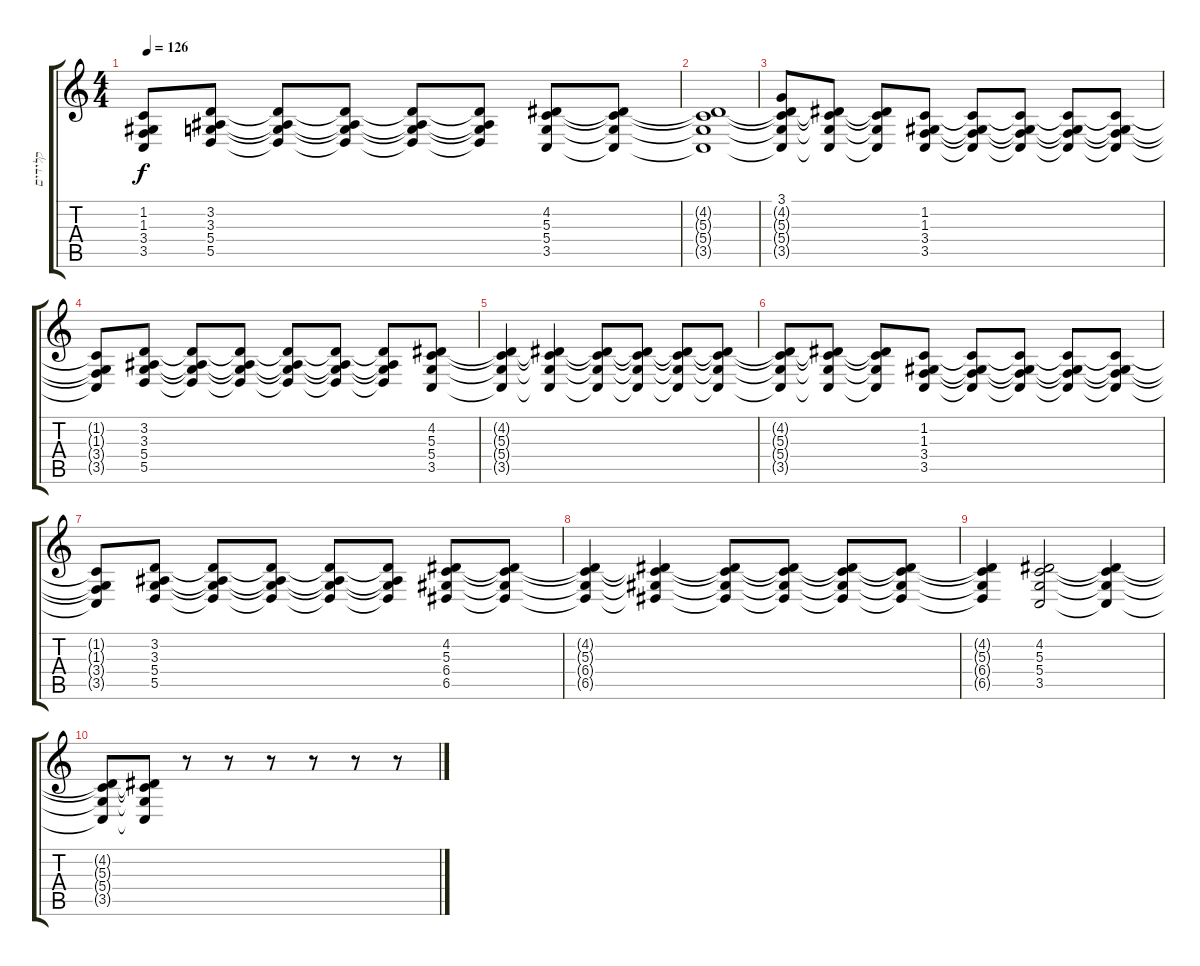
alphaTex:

\track ("קלידים" "קלידים") {instrument synthstrings1}
\staff {score tabs}
\tuning (E4 B3 G3 D3 A2 E2) {hide}
\ts (4 4)
\tempo 126
\clef g2
\ks c
(1.2{t} 1.3{t} 3.4{t} 3.5{t}).8{dy f} (3.2 3.3 5.4 5.5).8 (3.2{t} 3.3{t} 5.4{t} 5.5{t}).8 (3.2{t} 3.3{t} 5.4{t} 5.5{t}).8 (3.2{t} 3.3{t} 5.4{t} 5.5{t}).8 (3.2{t} 3.3{t} 5.4{t} 5.5{t}).8 (4.2 5.3 5.4 3.5).8 (4.2{t} 5.3{t} 5.4{t} 3.5{t}).8 |
(4.2{t} 5.3{t} 5.4{t} 3.5{t}).1 |
(3.1 4.2{t} 5.3{t} 5.4{t} 3.5{t}).8 (4.2{t} 5.3{t} 5.4{t} 3.5{t}).8 (4.2{t} 5.3{t} 5.4{t} 3.5{t}).8 (1.2 1.3 3.4 3.5).8 (1.2{t} 1.3{t} 3.4{t} 3.5{t}).8 (1.2{t} 1.3{t} 3.4{t} 3.5{t}).8 (1.2{t} 1.3{t} 3.4{t} 3.5{t}).8 (1.2{t} 1.3{t} 3.4{t} 3.5{t}).8 |
(1.2{t} 1.3{t} 3.4{t} 3.5{t}).8 (3.2 3.3 5.4 5.5).8 (3.2{t} 3.3{t} 5.4{t} 5.5{t}).8 (3.2{t} 3.3{t} 5.4{t} 5.5{t}).8 (3.2{t} 3.3{t} 5.4{t} 5.5{t}).8 (3.2{t} 3.3{t} 5.4{t} 5.5{t}).8 (3.2{t} 3.3{t} 5.4{t} 5.5{t}).8 (4.2 5.3 5.4 3.5).8 |
(4.2{t} 5.3{t} 5.4{t} 3.5{t}).4 (4.2{t} 5.3{t} 5.4{t} 3.5{t}).4 (4.2{t} 5.3{t} 5.4{t} 3.5{t}).8 (4.2{t} 5.3{t} 5.4{t} 3.5{t}).8 (4.2{t} 5.3{t} 5.4{t} 3.5{t}).8 (4.2{t} 5.3{t} 5.4{t} 3.5{t}).8 |
(4.2{t} 5.3{t} 5.4{t} 3.5{t}).8 (4.2{t} 5.3{t} 5.4{t} 3.5{t}).8 (4.2{t} 5.3{t} 5.4{t} 3.5{t}).8 (1.2 1.3 3.4 3.5).8 (1.2{t} 1.3{t} 3.4{t} 3.5{t}).8 (1.2{t} 1.3{t} 3.4{t} 3.5{t}).8 (1.2{t} 1.3{t} 3.4{t} 3.5{t}).8 (1.2{t} 1.3{t} 3.4{t} 3.5{t}).8 |
(1.2{t} 1.3{t} 3.4{t} 3.5{t}).8 (3.2 3.3 5.4 5.5).8 (3.2{t} 3.3{t} 5.4{t} 5.5{t}).8 (3.2{t} 3.3{t} 5.4{t} 5.5{t}).8 (3.2{t} 3.3{t} 5.4{t} 5.5{t}).8 (3.2{t} 3.3{t} 5.4{t} 5.5{t}).8 (4.2 5.3 6.4 6.5).8 (4.2{t} 5.3{t} 6.4{t} 6.5{t}).8 |
(4.2{t} 5.3{t} 6.4{t} 6.5{t}).4 (4.2{t} 5.3{t} 6.4{t} 6.5{t}).4 (4.2{t} 5.3{t} 6.4{t} 6.5{t}).8 (4.2{t} 5.3{t} 6.4{t} 6.5{t}).8 (4.2{t} 5.3{t} 6.4{t} 6.5{t}).8 (4.2{t} 5.3{t} 6.4{t} 6.5{t}).8 |
(4.2{t} 5.3{t} 6.4{t} 6.5{t}).4 (4.2 5.3 5.4 3.5).2 (4.2{t} 5.3{t} 5.4{t} 3.5{t}).4 |
(4.2{t} 5.3{t} 5.4{t} 3.5{t}).8 (4.2{t} 5.3{t} 5.4{t} 3.5{t}).8 r.8 r.8 r.8 r.8 r.8 r.8
